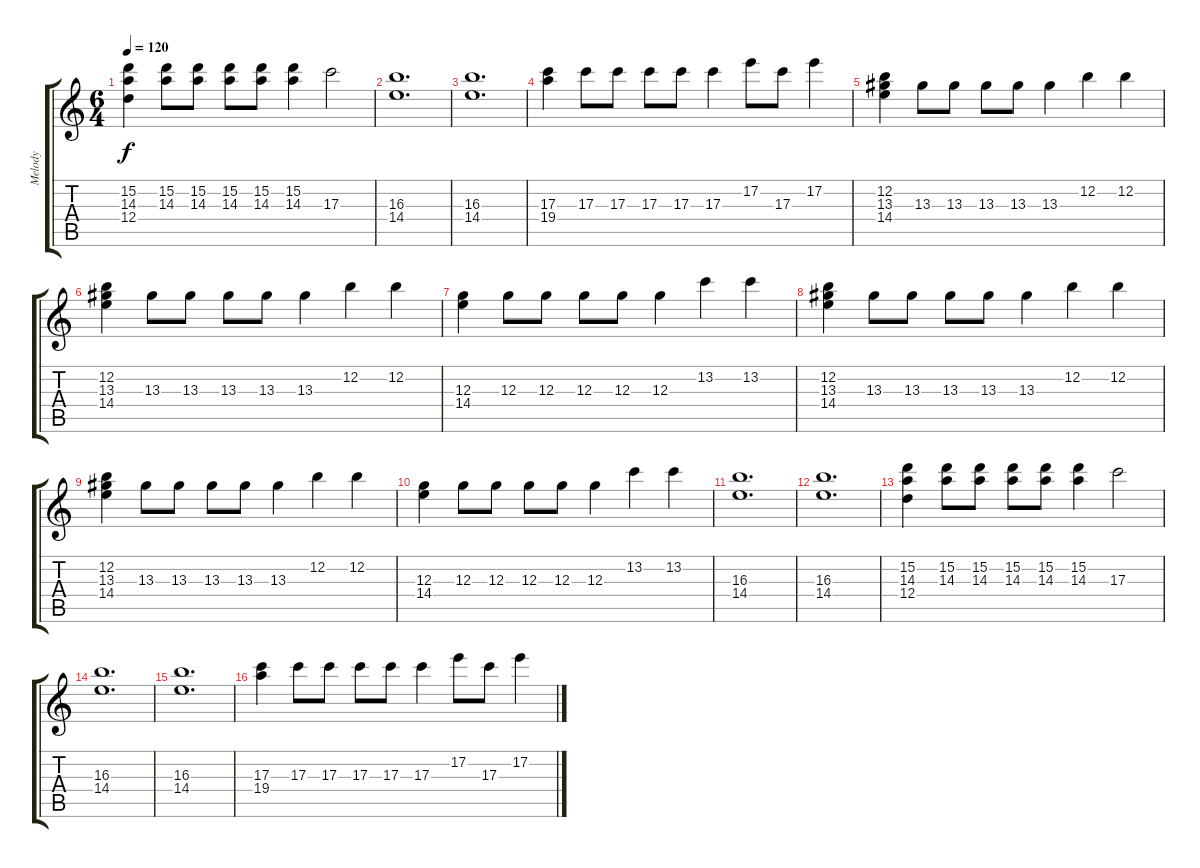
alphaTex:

\track ("Melody" "Melody") {instrument acousticguitarsteel}
\staff {score tabs}
\tuning (E4 B3 G3 D3 A2 E2) {hide}
\ts (6 4)
\tempo 120
\clef g2
\ks c
(15.2 14.3 12.4).4{dy f} (15.2 14.3).8 (15.2 14.3).8 (15.2 14.3).8 (15.2 14.3).8 (15.2 14.3).4 17.3.2 |
(16.3 14.4).1{d} |
(16.3 14.4).1{d} |
(17.3 19.4).4 17.3.8 17.3.8 17.3.8 17.3.8 17.3.4 17.2.8 17.3.8 17.2.4 |
(12.2 13.3 14.4).4 13.3.8 13.3.8 13.3.8 13.3.8 13.3.4 12.2.4 12.2.4 |
(12.2 13.3 14.4).4 13.3.8 13.3.8 13.3.8 13.3.8 13.3.4 12.2.4 12.2.4 |
(12.3 14.4).4 12.3.8 12.3.8 12.3.8 12.3.8 12.3.4 13.2.4 13.2.4 |
(12.2 13.3 14.4).4 13.3.8 13.3.8 13.3.8 13.3.8 13.3.4 12.2.4 12.2.4 |
(12.2 13.3 14.4).4 13.3.8 13.3.8 13.3.8 13.3.8 13.3.4 12.2.4 12.2.4 |
(12.3 14.4).4 12.3.8 12.3.8 12.3.8 12.3.8 12.3.4 13.2.4 13.2.4 |
(16.3 14.4).1{d} |
(16.3 14.4).1{d} |
(15.2 14.3 12.4).4 (15.2 14.3).8 (15.2 14.3).8 (15.2 14.3).8 (15.2 14.3).8 (15.2 14.3).4 17.3.2 |
(16.3 14.4).1{d} |
(16.3 14.4).1{d} |
(17.3 19.4).4 17.3.8 17.3.8 17.3.8 17.3.8 17.3.4 17.2.8 17.3.8 17.2.4
